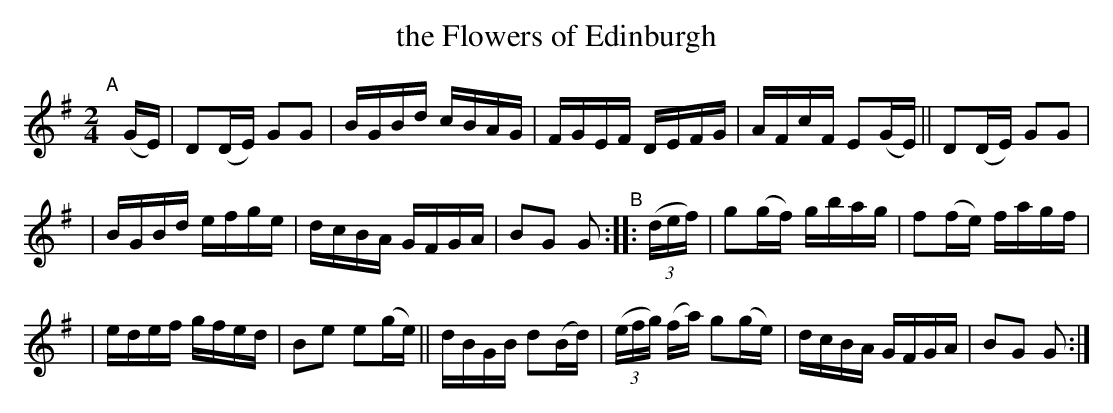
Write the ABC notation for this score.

X:1
T: the Flowers of Edinburgh
M: 2/4
L: 1/16
K: G
"^A"[|] (GE) | D2(DE) G2G2 | BGBd cBAG | FGEF DEFG | AFcF E2(GE) || D2(DE) G2G2 |
| BGBd efge | dcBA GFGA | B2G2 G2 "^B":: (3(def) | g2(gf) gbag | f2(fe) fagf |
| edef gfed | B2e2 e2(ge) || dBGB d2(Bd) | (3(efg) (fa) g2(ge) | dcBA GFGA | B2G2 G2 :|
